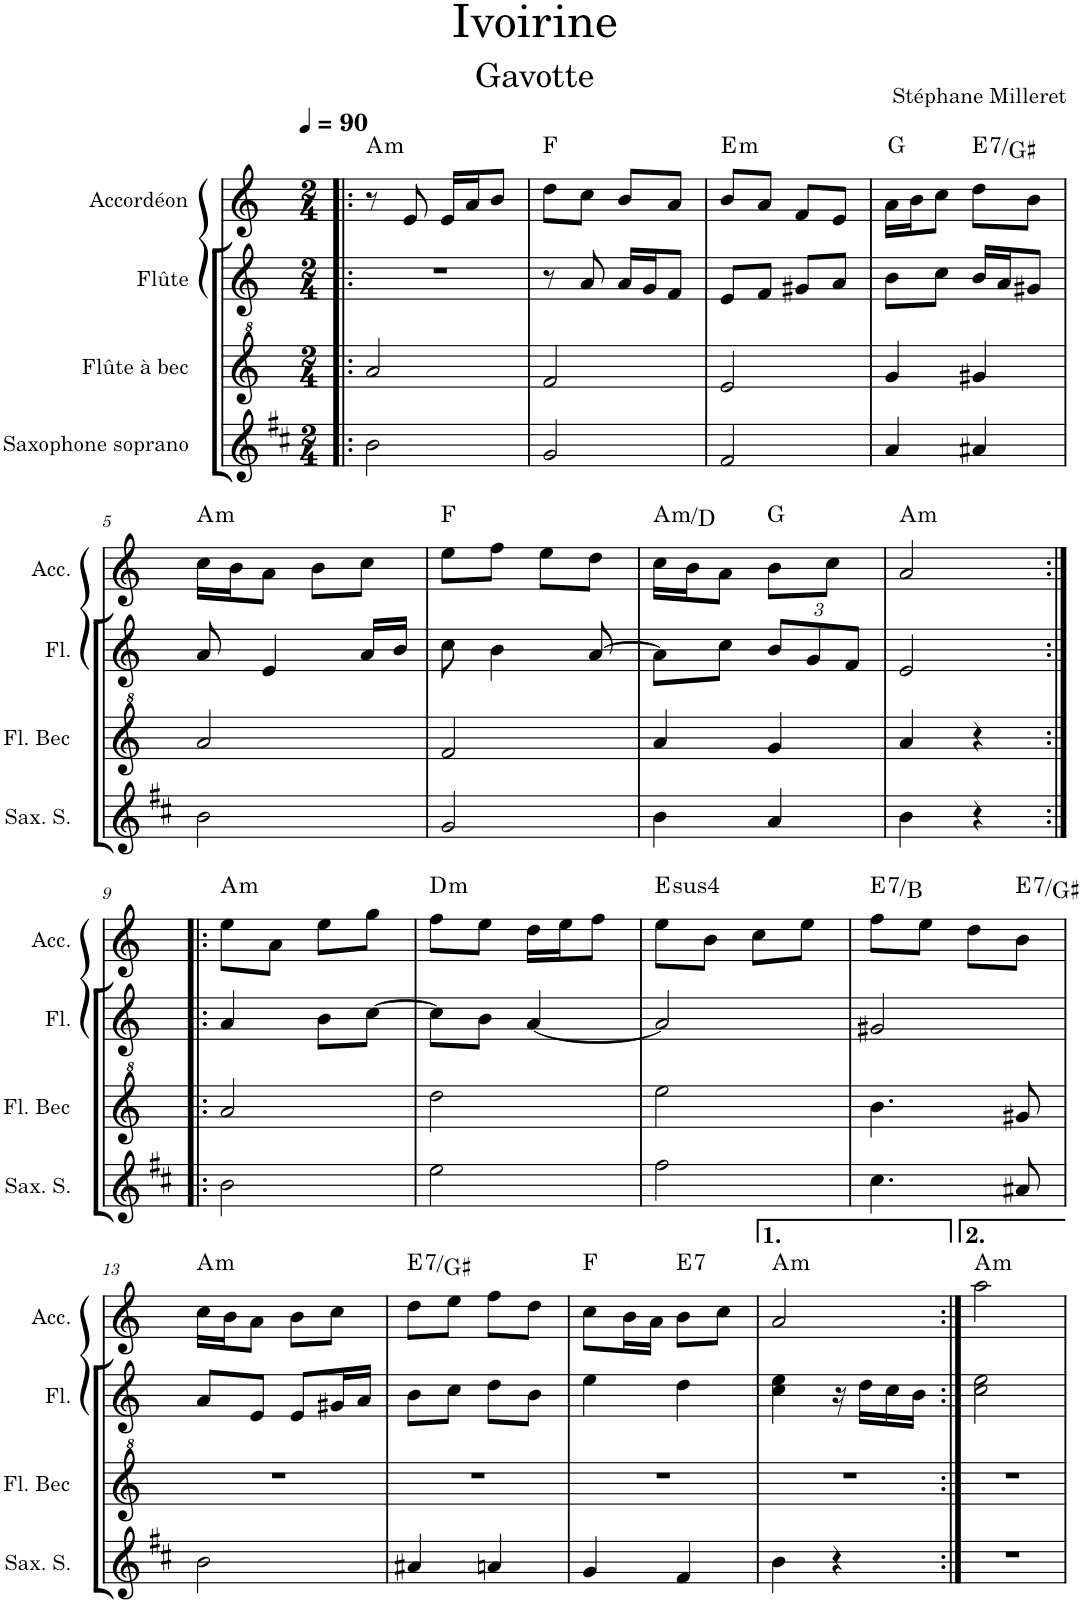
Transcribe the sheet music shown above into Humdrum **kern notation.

**kern	**kern	**kern	**kern	**harte
*part4	*part3	*part2	*part1	*part1
*staff4	*staff3	*staff2	*staff1	*
*I"Saxophone soprano	*I"Flûte à bec	*I"Flûte	*I"Accordéon	*
*I'Sax. S.	*I'Fl. Bec	*I'Fl.	*I'Acc.	*
*clefG2	*clefG^2	*clefG2	*clefG2	*
*Trd1c2	*	*	*	*
*k[f#c#]	*k[]	*k[]	*k[]	*
*M2/4	*M2/4	*M2/4	*M2/4	*
*MM90	*MM90	*MM90	*MM90	*
=1!|:	=1!|:	=1!|:	=1!|:	=1!|:
!	!	!	!	!LO:H:kt=m
2b\	2aa/	2r	8r	A:min
.	.	.	8e/	.
.	.	.	16e/LL	.
.	.	.	16a/J	.
.	.	.	8b/J	.
=2	=2	=2	=2	=2
2g/	2ff/	8r	8dd\L	F:maj
.	.	8a/	8cc\J	.
.	.	16a/LL	8b/L	.
.	.	16g/J	.	.
.	.	8f/J	8a/J	.
=3	=3	=3	=3	=3
!	!	!	!	!LO:H:kt=m
2f#/	2ee/	8e/L	8b/L	E:min
.	.	8f/J	8a/J	.
.	.	8g#X/L	8f/L	.
.	.	8a/J	8e/J	.
=4	=4	=4	=4	=4
4a/	4gg/	8b\L	16a\LL	G:maj
.	.	.	16b\J	.
.	.	8cc\J	8cc\J	.
!	!	!	!	!LO:H:kt=7
4a#X/	4gg#X/	16b/LL	8dd\L	E:7/3
.	.	16a/J	.	.
.	.	8g#X/J	8b\J	.
!!LO:LB:g=z
=5	=5	=5	=5	=5
!	!	!	!	!LO:H:kt=m
2b\	2aa/	8a/	16cc\LL	A:min
.	.	.	16b\J	.
.	.	4e/	8a\J	.
.	.	.	8b\L	.
.	.	16a/LL	8cc\J	.
.	.	16b/JJ	.	.
=6	=6	=6	=6	=6
2g/	2ff/	8cc\	8ee\L	F:maj
.	.	4b\	8ff\J	.
.	.	.	8ee\L	.
.	.	[8a/	8dd\J	.
=7	=7	=7	=7	=7
!	!	!	!	!LO:H:kt=m
4b\	4aa/	8a\L]	16cc\LL	A:min/4
.	.	.	16b\J	.
.	.	8cc\J	8a\J	.
*	*	*Xbrackettup	*	*
4a/	4gg/	12b/L	8b\L	G:maj
.	.	12g/	.	.
.	.	.	8cc\J	.
.	.	12f/J	.	.
=8	=8	=8	=8	=8
!	!	!	!	!LO:H:kt=m
4b\	4aa/	2e/	2a/	A:min
4r	4r	.	.	.
!!LO:LB:g=z
=9:|!|:	=9:|!|:	=9:|!|:	=9:|!|:	=9:|!|:
!	!	!	!	!LO:H:kt=m
2b\	2aa/	4a/	8ee\L	A:min
.	.	.	8a\J	.
.	.	8b\L	8ee\L	.
.	.	[8cc\J	8gg\J	.
=10	=10	=10	=10	=10
!	!	!	!	!LO:H:kt=m
2ee\	2ddd\	8cc\L]	8ff\L	D:min
.	.	8b\J	8ee\J	.
.	.	[4a/	16dd\LL	.
.	.	.	16ee\J	.
.	.	.	8ff\J	.
=11	=11	=11	=11	=11
!	!	!	!	!LO:H:kt=4
2ff#\	2eee\	2a/]	8ee\L	E:sus4
.	.	.	8b\J	.
.	.	.	8cc\L	.
.	.	.	8ee\J	.
=12	=12	=12	=12	=12
!	!	!	!	!LO:H:kt=7
4.cc#\	4.bb\	2g#X/	8ff\L	E:7/5
.	.	.	8ee\J	.
.	.	.	8dd\L	.
!	!	!	!	!LO:H:kt=7
8a#X/	8gg#X/	.	8b\J	E:7/3
!!LO:LB:g=z
=13	=13	=13	=13	=13
!	!	!	!	!LO:H:kt=m
2b\	2r	8a/L	16cc\LL	A:min
.	.	.	16b\J	.
.	.	8e/J	8a\J	.
.	.	8e/L	8b\L	.
.	.	16g#X/L	8cc\J	.
.	.	16a/JJ	.	.
=14	=14	=14	=14	=14
!	!	!	!	!LO:H:kt=7
4a#X/	2r	8b\L	8dd\L	E:7/3
.	.	8cc\J	8ee\J	.
4an/	.	8dd\L	8ff\L	.
.	.	8b\J	8dd\J	.
=15	=15	=15	=15	=15
4g/	2r	4ee\	8cc\L	F:maj
.	.	.	16b\L	.
.	.	.	16a\JJ	.
!	!	!	!	!LO:H:kt=7
4f#/	.	4dd\	8b\L	E:7
.	.	.	8cc\J	.
=16	=16	=16	=16	=16
!	!	!	!	!LO:H:kt=m
4b\	2r	4cc\ 4ee\	2a/	A:min
4r	.	16r	.	.
.	.	16dd\LL	.	.
.	.	16cc\	.	.
.	.	16b\JJ	.	.
=17:|!	=17:|!	=17:|!	=17:|!	=17:|!
!	!	!	!	!LO:H:kt=m
2r	2r	2cc\ 2ee\	2aa\	A:min
=	=	=	=	=
*-	*-	*-	*-	*-
